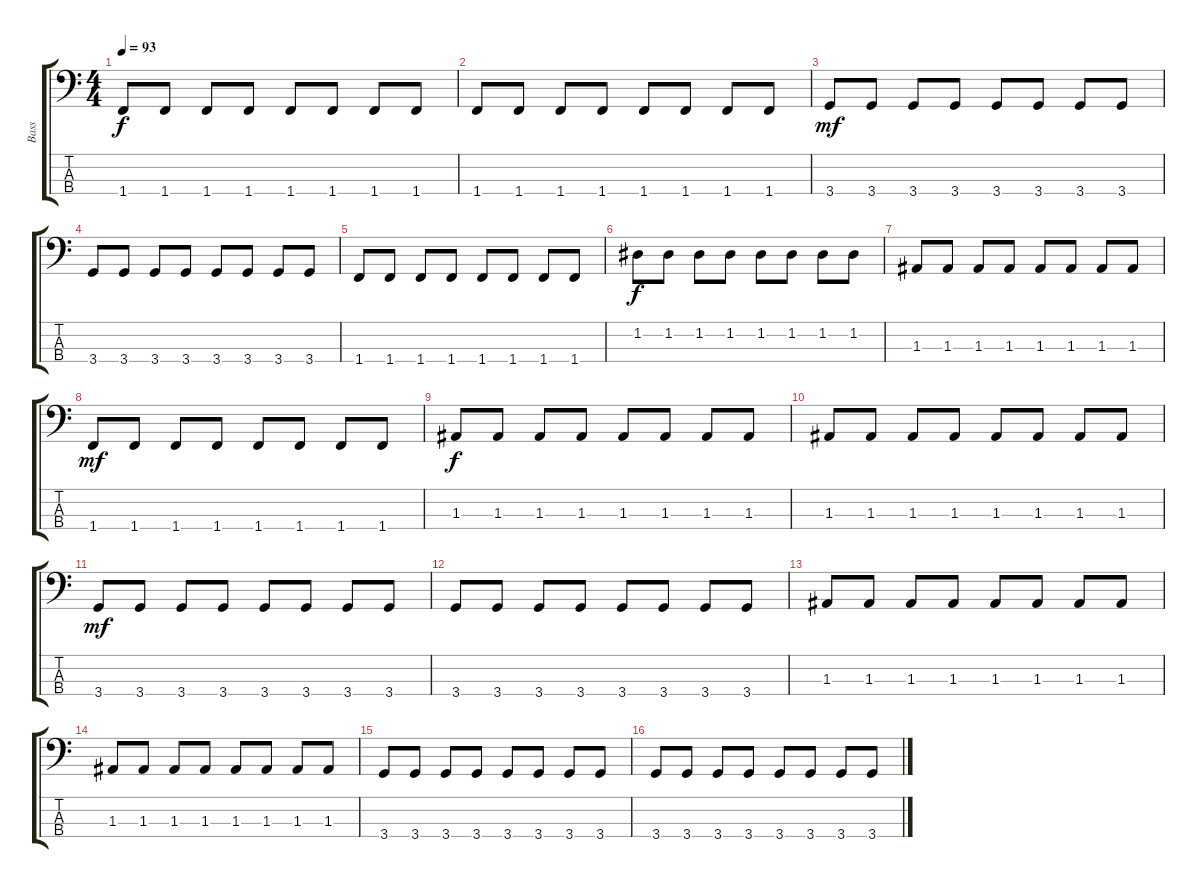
\track ("Bass" "Bass") {instrument electricbasspick}
\staff {score tabs}
\tuning (G2 D2 A1 E1) {hide}
\ts (4 4)
\tempo 93
\clef f4
\ks c
1.4.8{dy f} 1.4.8 1.4.8 1.4.8 1.4.8 1.4.8 1.4.8 1.4.8 |
1.4.8 1.4.8 1.4.8 1.4.8 1.4.8 1.4.8 1.4.8 1.4.8 |
3.4.8{dy mf} 3.4.8 3.4.8 3.4.8 3.4.8 3.4.8 3.4.8 3.4.8 |
3.4.8 3.4.8 3.4.8 3.4.8 3.4.8 3.4.8 3.4.8 3.4.8 |
1.4.8 1.4.8 1.4.8 1.4.8 1.4.8 1.4.8 1.4.8 1.4.8 |
1.2.8{dy f} 1.2.8 1.2.8 1.2.8 1.2.8 1.2.8 1.2.8 1.2.8 |
1.3.8 1.3.8 1.3.8 1.3.8 1.3.8 1.3.8 1.3.8 1.3.8 |
1.4.8{dy mf} 1.4.8 1.4.8 1.4.8 1.4.8 1.4.8 1.4.8 1.4.8 |
1.3.8{dy f} 1.3.8 1.3.8 1.3.8 1.3.8 1.3.8 1.3.8 1.3.8 |
1.3.8 1.3.8 1.3.8 1.3.8 1.3.8 1.3.8 1.3.8 1.3.8 |
3.4.8{dy mf} 3.4.8 3.4.8 3.4.8 3.4.8 3.4.8 3.4.8 3.4.8 |
3.4.8 3.4.8 3.4.8 3.4.8 3.4.8 3.4.8 3.4.8 3.4.8 |
1.3.8 1.3.8 1.3.8 1.3.8 1.3.8 1.3.8 1.3.8 1.3.8 |
1.3.8 1.3.8 1.3.8 1.3.8 1.3.8 1.3.8 1.3.8 1.3.8 |
3.4.8 3.4.8 3.4.8 3.4.8 3.4.8 3.4.8 3.4.8 3.4.8 |
3.4.8 3.4.8 3.4.8 3.4.8 3.4.8 3.4.8 3.4.8 3.4.8
